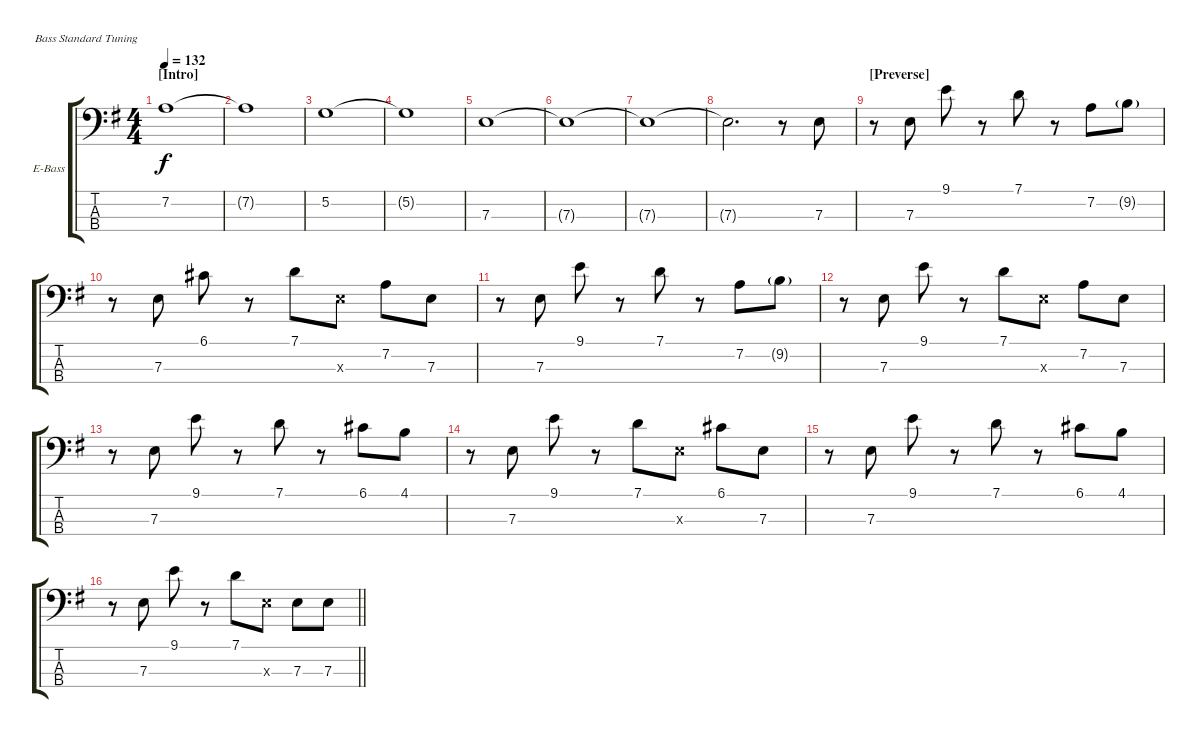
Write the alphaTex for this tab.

\bracketExtendMode groupsimilarinstruments
\firstSystemTrackNameOrientation horizontal
\otherSystemsTrackNameOrientation horizontal
\track ("Electric Bass" "E-Bass") {instrument electricbassfinger}
\staff {score tabs}
\tuning (G2 D2 A1 E1)
\ts (4 4)
\section ("" "[Intro]")
\tempo 132
\clef f4
\ks g
7.2.1{dy f instrument electricbassfinger} |
7.2{t}.1 |
5.2.1 |
5.2{t}.1 |
7.3.1 |
7.3{t}.1 |
7.3{t}.1 |
7.3{t}.2{d} r.8 7.3.8 |
\section ("" "[Preverse]")
r.8 7.3.8 9.1.8 r.8 7.1.8 r.8 7.2.8 9.2{g}.8 |
r.8 7.3.8 6.1.8 r.8 7.1.8 7.3{x}.8 7.2.8 7.3.8 |
r.8 7.3.8 9.1.8 r.8 7.1.8 r.8 7.2.8 9.2{g}.8 |
r.8 7.3.8 9.1.8 r.8 7.1.8 7.3{x}.8 7.2.8 7.3.8 |
r.8 7.3.8 9.1.8 r.8 7.1.8 r.8 6.1.8 4.1.8 |
r.8 7.3.8 9.1.8 r.8 7.1.8 7.3{x}.8 6.1.8 7.3.8 |
r.8 7.3.8 9.1.8 r.8 7.1.8 r.8 6.1.8 4.1.8 |
\barLineRight lightlight
r.8 7.3.8 9.1.8 r.8 7.1.8 7.3{x}.8 7.3.8 7.3.8
